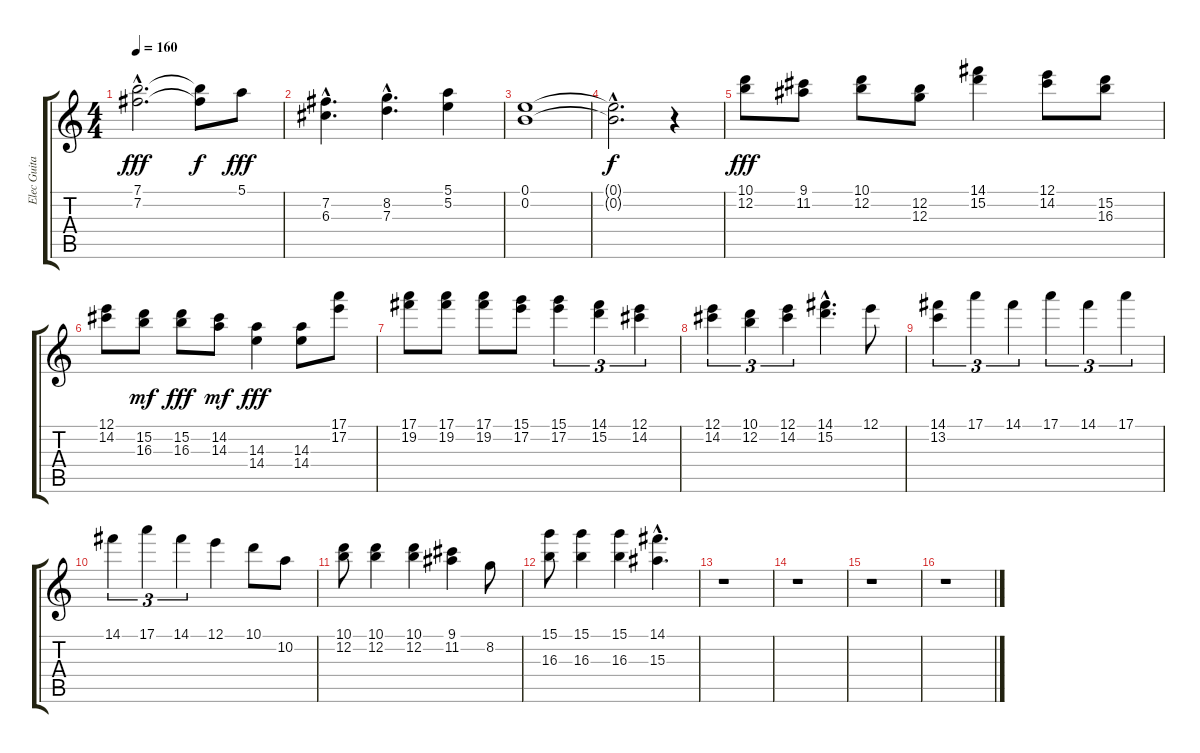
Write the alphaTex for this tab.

\track ("Elec Guitar" "Elec Guita") {instrument distortionguitar}
\staff {score tabs}
\tuning (E4 B3 G3 D3 A2 E2) {hide}
\ts (4 4)
\tempo 160
\clef g2
\ks c
(7.1{hac} 7.2{hac}).2{d dy fff} (7.1{t} 7.2{t}).8{dy f} 5.1.8{dy fff} |
(7.2{hac} 6.3{hac}).4{d} (8.2{hac} 7.3{hac}).4{d} (5.1 5.2).4 |
(0.1 0.2).1 |
(0.1{hac t} 0.2{hac t}).2{d dy f} r.4 |
(10.1 12.2).8{dy fff} (9.1 11.2).8 (10.1 12.2).8 (12.2 12.3).8 (14.1 15.2).4 (12.1 14.2).8 (15.2 16.3).8 |
(12.1 14.2).8 (15.2 16.3).8{dy mf} (15.2 16.3).8{dy fff} (14.2 14.3).8{dy mf} (14.3 14.4).4{dy fff} (14.3 14.4).8 (17.1 17.2).8 |
(17.1 19.2).8 (17.1 19.2).8 (17.1 19.2).8 (15.1 17.2).8 (15.1 17.2).4{tu (3 2)} (14.1 15.2).4{tu (3 2)} (12.1 14.2).4{tu (3 2)} |
(12.1 14.2).4{tu (3 2)} (10.1 12.2).4{tu (3 2)} (12.1 14.2).4{tu (3 2)} (14.1{hac} 15.2{hac}).4{d} 12.1.8 |
(14.1 13.2).4{tu (3 2)} 17.1.4{tu (3 2)} 14.1.4{tu (3 2)} 17.1.4{tu (3 2)} 14.1.4{tu (3 2)} 17.1.4{tu (3 2)} |
14.1.4{tu (3 2)} 17.1.4{tu (3 2)} 14.1.4{tu (3 2)} 12.1.4 10.1.8 10.2.8 |
(10.1 12.2).8 (10.1 12.2).4 (10.1 12.2).4 (9.1 11.2).4 8.2.8 |
(15.1 16.3).8 (15.1 16.3).4 (15.1 16.3).4 (14.1{hac} 15.3).4{d} |
r.1 |
r.1 |
r.1 |
r.1
